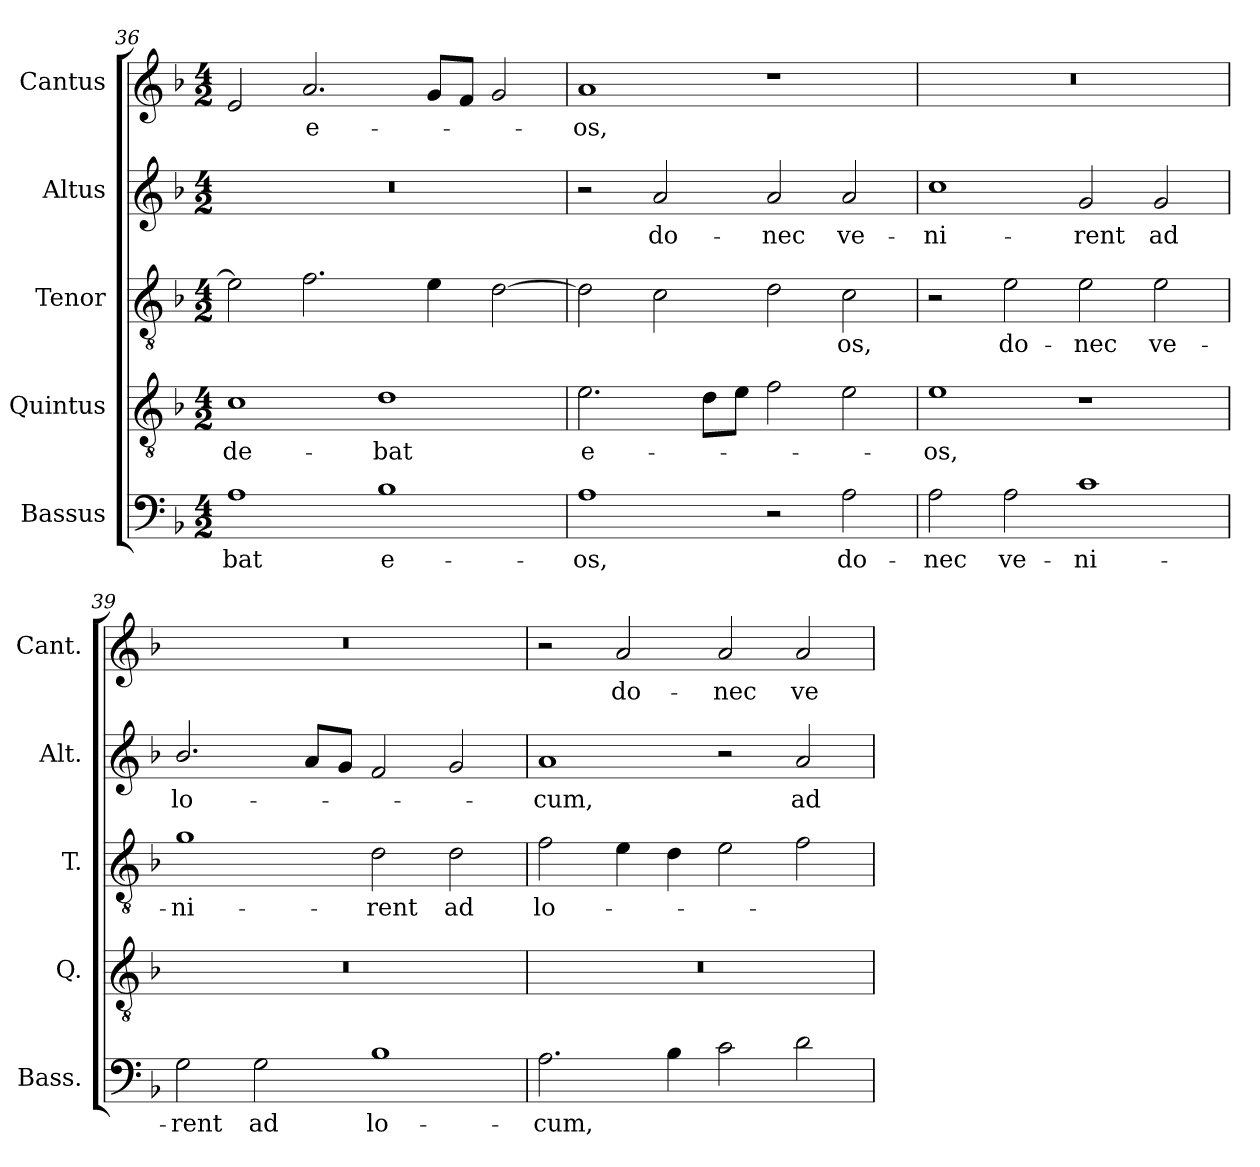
**kern	**text	**kern	**text	**kern	**text	**kern	**text	**kern	**text
*part5	*part5	*part4	*part4	*part3	*part3	*part2	*part2	*part1	*part1
*staff5	*staff5	*staff4	*staff4	*staff3	*staff3	*staff2	*staff2	*staff1	*staff1
*I"Bassus	*	*I"Quintus	*	*I"Tenor	*	*I"Altus	*	*I"Cantus	*
*I'Bass.	*	*I'Q.	*	*I'T.	*	*I'Alt.	*	*I'Cant.	*
*clefF4	*	*clefGv2	*	*clefGv2	*	*clefG2	*	*clefG2	*
*	*	*ITrd7c12	*	*ITrd7c12	*	*	*	*	*
*k[b-]	*	*k[b-]	*	*k[b-]	*	*k[b-]	*	*k[b-]	*
*F:	*	*F:	*	*F:	*	*F:	*	*F:	*
*M4/2	*	*M4/2	*	*M4/2	*	*M4/2	*	*M4/2	*
=36	=36	=36	=36	=36	=36	=36	=36	=36	=36
!	!LO:LY:b:color=#000000	!	!	!	!	!	!	!	!
!	!	!	!LO:LY:b:color=#000000	!	!	!LO:N:vis=1	!	!	!
1Ai	-bat	1Ci	-de-	2Ei\]	.	0r	.	2ei/	.
!	!	!	!	!	!	!	!	!	!LO:LY:b:color=#000000
.	.	.	.	2.Fi\	.	.	.	2.ai/	e-
!	!LO:LY:b:color=#000000	!	!	!	!	!	!	!	!
!	!	!	!LO:LY:b:color=#000000	!	!	!	!	!	!
1B-i	e-	1Di	-bat	.	.	.	.	.	.
.	.	.	.	4Ei\	.	.	.	8gi/L	.
.	.	.	.	.	.	.	.	8fi/J	.
.	.	.	.	[2Di\	.	.	.	2gi/	.
!!LO:PB:g=z
=37	=37	=37	=37	=37	=37	=37	=37	=37	=37
!	!LO:LY:b:color=#000000	!	!	!	!	!	!	!	!
!	!	!	!LO:LY:b:color=#000000	!	!	!	!	!	!
!	!	!	!	!	!	!	!	!	!LO:LY:b:color=#000000
1Ai	-os,	2.Ei\	e-	2Di\]	.	2r	.	1ai	-os,
!	!	!	!	!	!	!	!LO:LY:b:color=#000000	!	!
.	.	.	.	2Ci\	.	2ai/	do-	.	.
.	.	8Di\L	.	.	.	.	.	.	.
.	.	8Ei\J	.	.	.	.	.	.	.
!	!	!	!	!	!	!	!LO:LY:b:color=#000000	!	!
2r	.	2Fi\	.	2Di\	.	2ai/	-nec	1r	.
!	!LO:LY:b:color=#000000	!	!	!	!	!	!	!	!
!	!	!	!	!	!LO:LY:b:color=#000000	!	!	!	!
!	!	!	!	!	!	!	!LO:LY:b:color=#000000	!	!
2Ai\	do-	2Ei\	.	2Ci\	-os,	2ai/	ve-	.	.
=38	=38	=38	=38	=38	=38	=38	=38	=38	=38
!	!LO:LY:b:color=#000000	!	!	!	!	!	!	!	!
!	!	!	!LO:LY:b:color=#000000	!	!	!	!	!	!
!	!	!	!	!	!	!	!LO:LY:b:color=#000000	!LO:N:vis=1	!
2Ai\	-nec	1Ei	-os,	2r	.	1cci	-ni-	0r	.
!	!LO:LY:b:color=#000000	!	!	!	!	!	!	!	!
!	!	!	!	!	!LO:LY:b:color=#000000	!	!	!	!
2Ai\	ve-	.	.	2Ei\	do-	.	.	.	.
!	!LO:LY:b:color=#000000	!	!	!	!	!	!	!	!
!	!	!	!	!	!LO:LY:b:color=#000000	!	!	!	!
!	!	!	!	!	!	!	!LO:LY:b:color=#000000	!	!
1ci	-ni-	1r	.	2Ei\	-nec	2gi/	-rent	.	.
!	!	!	!	!	!LO:LY:b:color=#000000	!	!	!	!
!	!	!	!	!	!	!	!LO:LY:b:color=#000000	!	!
.	.	.	.	2Ei\	ve-	2gi/	ad	.	.
=39	=39	=39	=39	=39	=39	=39	=39	=39	=39
!	!LO:LY:b:color=#000000	!LO:N:vis=1	!	!	!	!	!	!	!
!	!	!	!	!	!LO:LY:b:color=#000000	!	!	!	!
!	!	!	!	!	!	!	!LO:LY:b:color=#000000	!LO:N:vis=1	!
2Gi\	-rent	0r	.	1Gi	-ni-	2.b-i/	lo-	0r	.
!	!LO:LY:b:color=#000000	!	!	!	!	!	!	!	!
2Gi\	ad	.	.	.	.	.	.	.	.
.	.	.	.	.	.	8ai/L	.	.	.
.	.	.	.	.	.	8gi/J	.	.	.
!	!LO:LY:b:color=#000000	!	!	!	!	!	!	!	!
!	!	!	!	!	!LO:LY:b:color=#000000	!	!	!	!
1B-i	lo-	.	.	2Di\	-rent	2fi/	.	.	.
!	!	!	!	!	!LO:LY:b:color=#000000	!	!	!	!
.	.	.	.	2Di\	ad	2gi/	.	.	.
=40	=40	=40	=40	=40	=40	=40	=40	=40	=40
!	!LO:LY:b:color=#000000	!LO:N:vis=1	!	!	!	!	!	!	!
!	!	!	!	!	!LO:LY:b:color=#000000	!	!	!	!
!	!	!	!	!	!	!	!LO:LY:b:color=#000000	!	!
2.Ai\	-cum,	0r	.	2Fi\	lo-	1ai	-cum,	2r	.
!	!	!	!	!	!	!	!	!	!LO:LY:b:color=#000000
.	.	.	.	4Ei\	.	.	.	2ai/	do-
4B-i\	.	.	.	4Di\	.	.	.	.	.
!	!	!	!	!	!	!	!	!	!LO:LY:b:color=#000000
2ci\	.	.	.	2Ei\	.	2r	.	2ai/	-nec
!	!	!	!	!	!	!	!LO:LY:b:color=#000000	!	!
!	!	!	!	!	!	!	!	!	!LO:LY:b:color=#000000
2di\	.	.	.	2Fi\	.	2ai/	ad	2ai/	ve-
=	=	=	=	=	=	=	=	=	=
*-	*-	*-	*-	*-	*-	*-	*-	*-	*-
